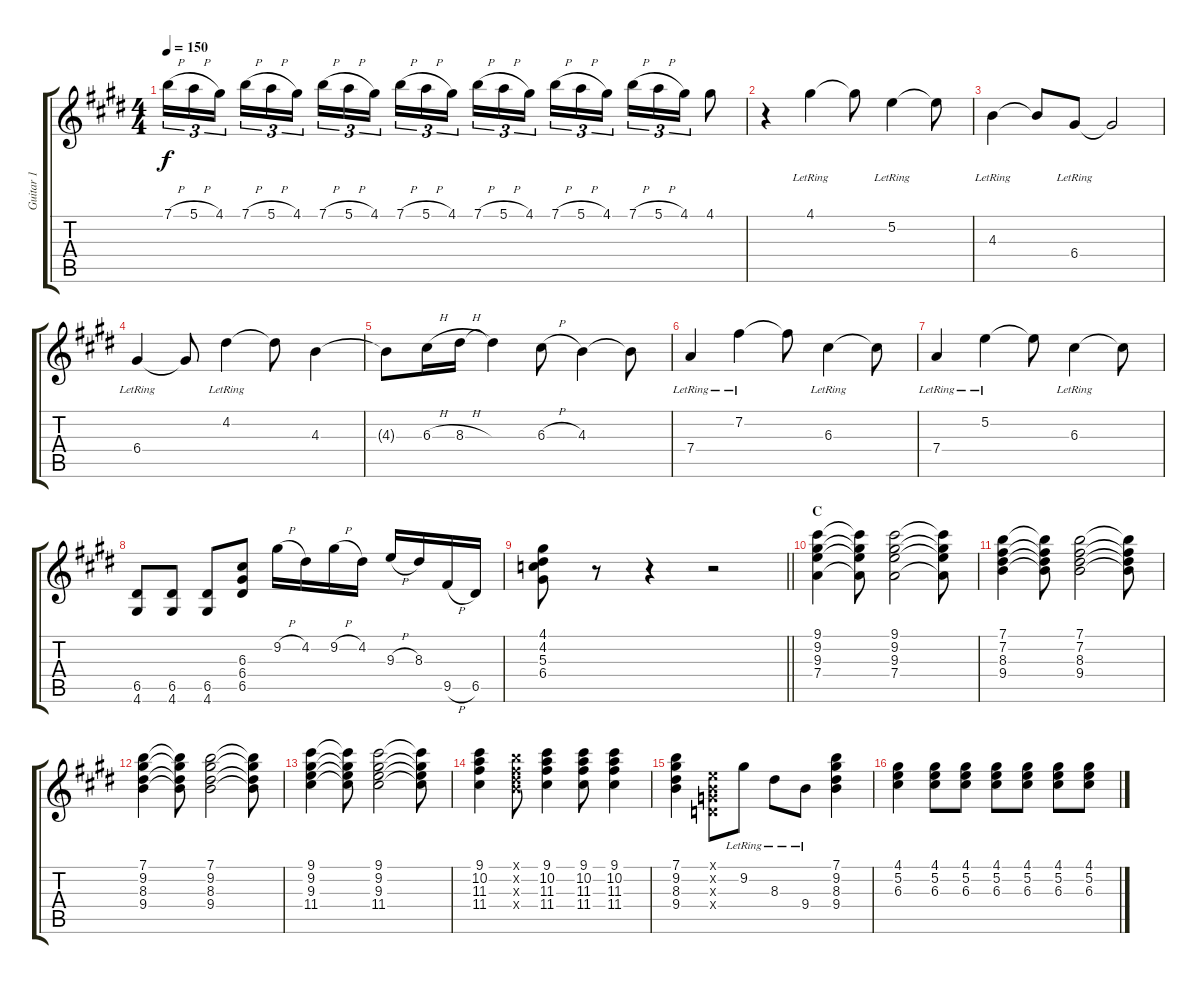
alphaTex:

\track ("Guitar 1" "Guitar 1") {instrument distortionguitar}
\staff {score tabs}
\tuning (E4 B3 G3 D3 A2 E2) {hide}
\ts (4 4)
\tempo 150
\clef g2
\ks c#minor
7.1{h}.16{tu (3 2) dy f} 5.1{h}.16{tu (3 2)} 4.1.16{tu (3 2) beam splitsecondary} 7.1{h}.16{tu (3 2)} 5.1{h}.16{tu (3 2)} 4.1.16{tu (3 2)} 7.1{h}.16{tu (3 2)} 5.1{h}.16{tu (3 2)} 4.1.16{tu (3 2) beam splitsecondary} 7.1{h}.16{tu (3 2)} 5.1{h}.16{tu (3 2)} 4.1.16{tu (3 2)} 7.1{h}.16{tu (3 2)} 5.1{h}.16{tu (3 2)} 4.1.16{tu (3 2) beam splitsecondary} 7.1{h}.16{tu (3 2)} 5.1{h}.16{tu (3 2)} 4.1.16{tu (3 2)} 7.1{h}.16{tu (3 2)} 5.1{h}.16{tu (3 2)} 4.1.16{tu (3 2)} 4.1.8 |
r.4 4.1{lr}.4 4.1{t}.8 5.2{lr}.4 5.2{t}.8 |
4.3{lr}.4 4.3{t}.8 6.4{lr}.8 6.4{t}.2 |
6.4{lr}.4 6.4{t}.8 4.2{lr}.4 4.2{t}.8 4.3.4 |
4.3{t}.8 6.3{h}.16 8.3{h}.16 8.3{t}.4 6.3{h}.8 4.3.4 4.3{t}.8 |
7.4{lr}.4 7.2{lr}.4 7.2{t}.8 6.3{lr}.4 6.3{t}.8 |
7.4{lr}.4 5.2{lr}.4 5.2{t}.8 6.3{lr}.4 6.3{t}.8 |
(6.5 4.6).8 (6.5 4.6).8 (6.5 4.6).8 (6.3 6.4 6.5).8 9.2{h}.16 4.2.16 9.2{h}.16 4.2.16 9.3{h}.16 8.3.16 9.5{h}.16 6.5.16 |
\barLineRight lightlight
(4.1 4.2 5.3 6.4).8 r.8 r.4 r.2 |
\section ("" "C")
(9.1 9.2 9.3 7.4).4 (9.1{t} 9.2{t} 9.3{t} 7.4{t}).8 (9.1 9.2 9.3 7.4).2 (9.1{t} 9.2{t} 9.3{t} 7.4{t}).8 |
(7.1 7.2 8.3 9.4).4 (7.1{t} 7.2{t} 8.3{t} 9.4{t}).8 (7.1 7.2 8.3 9.4).2 (7.1{t} 7.2{t} 8.3{t} 9.4{t}).8 |
(7.1 9.2 8.3 9.4).4 (7.1{t} 9.2{t} 8.3{t} 9.4{t}).8 (7.1 9.2 8.3 9.4).2 (7.1{t} 9.2{t} 8.3{t} 9.4{t}).8 |
(9.1 9.2 9.3 11.4).4 (9.1{t} 9.2{t} 9.3{t} 11.4{t}).8 (9.1 9.2 9.3 11.4).2 (9.1{t} 9.2{t} 9.3{t} 11.4{t}).8 |
(9.1 10.2 11.3 11.4).4 (7.1{x} 7.2{x} 8.3{x} 9.4{x}).8 (9.1 10.2 11.3 11.4).4 (9.1 10.2 11.3 11.4).8 (9.1 10.2 11.3 11.4).4 |
(7.1 9.2 8.3 9.4).4 (0.1{x} 0.2{x} 0.3{x} 0.4{x}).8 9.2{lr}.8 8.3{lr}.8 9.4{lr}.8 (7.1 9.2 8.3 9.4).4 |
(4.1 5.2 6.3).4 (4.1 5.2 6.3).8 (4.1 5.2 6.3).8 (4.1 5.2 6.3).8 (4.1 5.2 6.3).8 (4.1 5.2 6.3).8 (4.1 5.2 6.3).8
